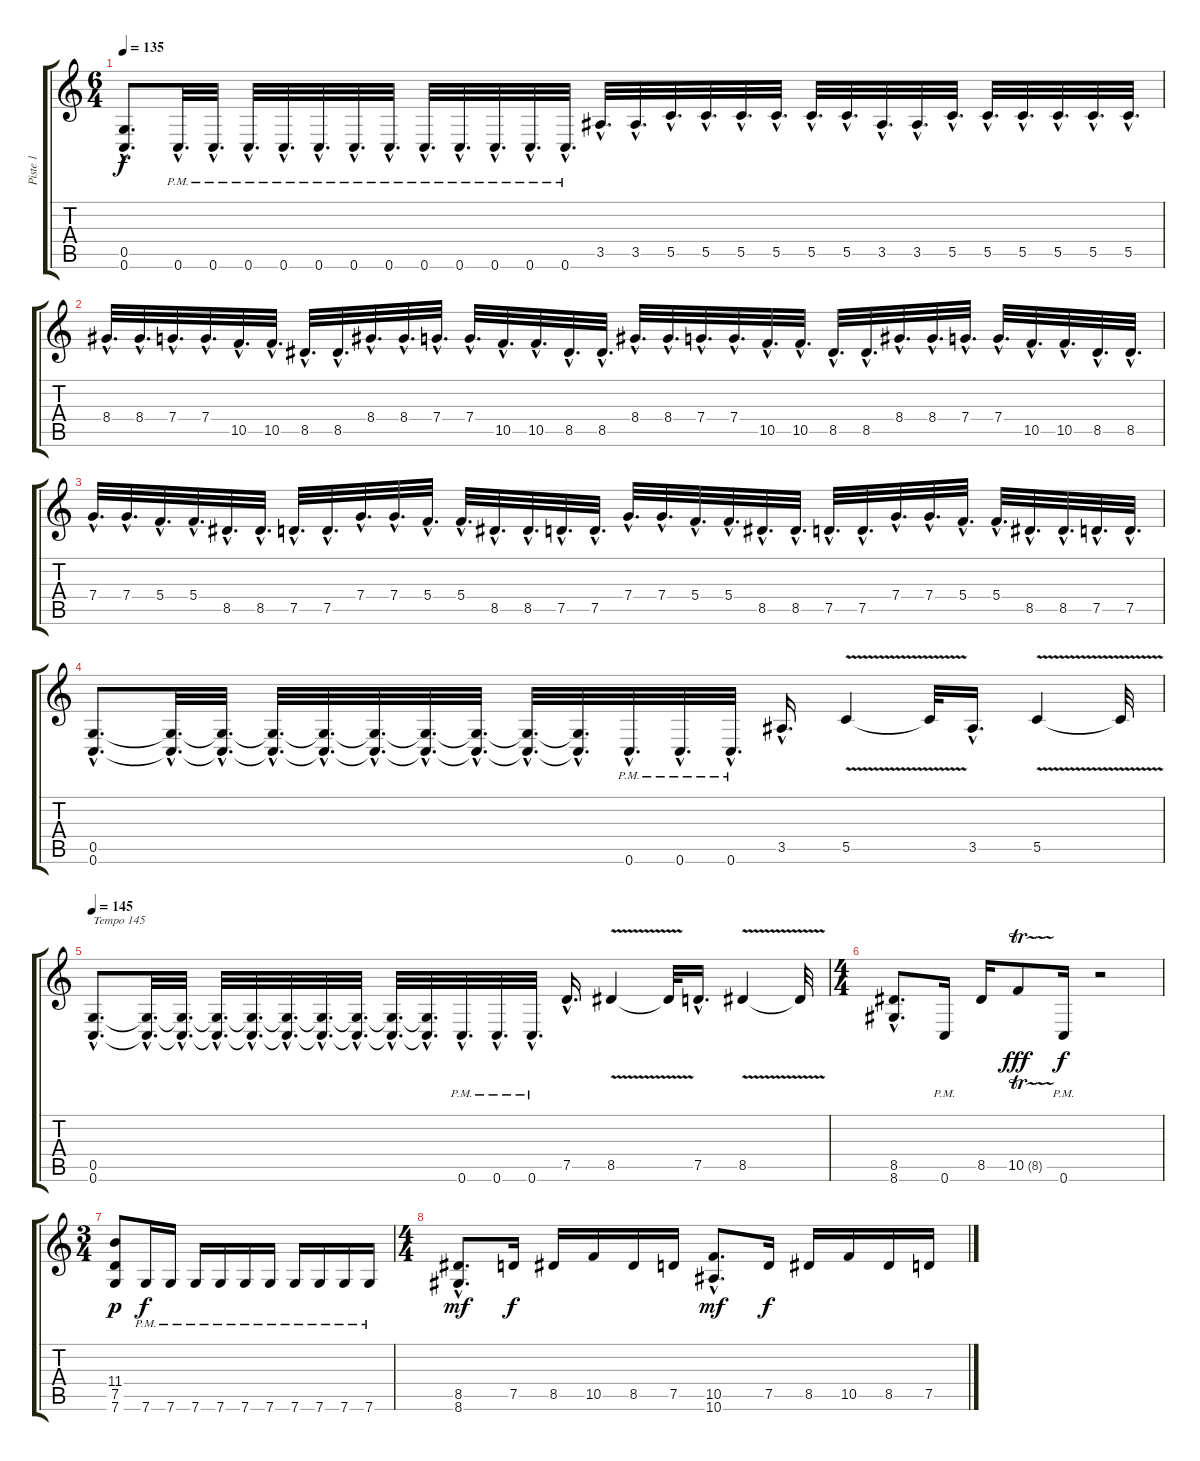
\track ("Piste 1" "Piste 1") {instrument distortionguitar}
\staff {score tabs}
\tuning (D4 A3 F3 C3 G2 C2) {hide}
\ts (6 4)
\tempo 135
\clef g2
\ks c
(0.5{hac} 0.6{hac}).8{d dy f} 0.6{hac pm}.32{d} 0.6{hac pm}.32{d} 0.6{hac pm}.32{d} 0.6{hac pm}.32{d} 0.6{hac pm}.32{d} 0.6{hac pm}.32{d} 0.6{hac pm}.32{d} 0.6{hac pm}.32{d} 0.6{hac pm}.32{d} 0.6{hac pm}.32{d} 0.6{hac pm}.32{d} 0.6{hac pm}.32{d} 3.5{hac}.32{d} 3.5{hac}.32{d} 5.5{hac}.32{d} 5.5{hac}.32{d} 5.5{hac}.32{d} 5.5{hac}.32{d} 5.5{hac}.32{d} 5.5{hac}.32{d} 3.5{hac}.32{d} 3.5{hac}.32{d} 5.5{hac}.32{d} 5.5{hac}.32{d} 5.5{hac}.32{d} 5.5{hac}.32{d} 5.5{hac}.32{d} 5.5{hac}.32{d} |
8.4{hac}.32{d} 8.4{hac}.32{d} 7.4{hac}.32{d} 7.4{hac}.32{d} 10.5{hac}.32{d} 10.5{hac}.32{d} 8.5{hac}.32{d} 8.5{hac}.32{d} 8.4{hac}.32{d} 8.4{hac}.32{d} 7.4{hac}.32{d} 7.4{hac}.32{d} 10.5{hac}.32{d} 10.5{hac}.32{d} 8.5{hac}.32{d} 8.5{hac}.32{d} 8.4{hac}.32{d} 8.4{hac}.32{d} 7.4{hac}.32{d} 7.4{hac}.32{d} 10.5{hac}.32{d} 10.5{hac}.32{d} 8.5{hac}.32{d} 8.5{hac}.32{d} 8.4{hac}.32{d} 8.4{hac}.32{d} 7.4{hac}.32{d} 7.4{hac}.32{d} 10.5{hac}.32{d} 10.5{hac}.32{d} 8.5{hac}.32{d} 8.5{hac}.32{d} |
7.4{hac}.32{d} 7.4{hac}.32{d} 5.4{hac}.32{d} 5.4{hac}.32{d} 8.5{hac}.32{d} 8.5{hac}.32{d} 7.5{hac}.32{d} 7.5{hac}.32{d} 7.4{hac}.32{d} 7.4{hac}.32{d} 5.4{hac}.32{d} 5.4{hac}.32{d} 8.5{hac}.32{d} 8.5{hac}.32{d} 7.5{hac}.32{d} 7.5{hac}.32{d} 7.4{hac}.32{d} 7.4{hac}.32{d} 5.4{hac}.32{d} 5.4{hac}.32{d} 8.5{hac}.32{d} 8.5{hac}.32{d} 7.5{hac}.32{d} 7.5{hac}.32{d} 7.4{hac}.32{d} 7.4{hac}.32{d} 5.4{hac}.32{d} 5.4{hac}.32{d} 8.5{hac}.32{d} 8.5{hac}.32{d} 7.5{hac}.32{d} 7.5{hac}.32{d} |
(0.5{hac} 0.6{hac}).8{d} (0.5{hac t} 0.6{hac t}).32{d} (0.5{hac t} 0.6{hac t}).32{d} (0.5{hac t} 0.6{hac t}).32{d} (0.5{hac t} 0.6{hac t}).32{d} (0.5{hac t} 0.6{hac t}).32{d} (0.5{hac t} 0.6{hac t}).32{d} (0.5{hac t} 0.6{hac t}).32{d} (0.5{hac t} 0.6{hac t}).32{d} (0.5{hac t} 0.6{hac t}).32{d} 0.6{hac pm}.32{d} 0.6{hac pm}.32{d} 0.6{hac pm}.32{d} 3.5{hac}.16{d} 5.5{v}.4 5.5{t}.32 3.5{hac}.16{d} 5.5{v}.4 5.5{t}.32 |
\tempo 145
(0.5{hac} 0.6{hac}).8{d txt "Tempo 145"} (0.5{hac t} 0.6{hac t}).32{d} (0.5{hac t} 0.6{hac t}).32{d} (0.5{hac t} 0.6{hac t}).32{d} (0.5{hac t} 0.6{hac t}).32{d} (0.5{hac t} 0.6{hac t}).32{d} (0.5{hac t} 0.6{hac t}).32{d} (0.5{hac t} 0.6{hac t}).32{d} (0.5{hac t} 0.6{hac t}).32{d} (0.5{hac t} 0.6{hac t}).32{d} 0.6{hac pm}.32{d} 0.6{hac pm}.32{d} 0.6{hac pm}.32{d} 7.5{hac}.16{d} 8.5{v}.4 8.5{t}.32 7.5{hac}.16{d} 8.5{v}.4 8.5{t}.32 |
\ts (4 4)
(8.5{hac} 8.6{hac}).8{d} 0.6{pm}.16 8.5.16 10.5{tr (8 16)}.8{dy fff} 0.6{pm}.16{dy f} r.2 |
\ts (3 4)
(11.4 7.5 7.6).8{dy p} 7.6{pm}.16{dy f} 7.6{pm}.16 7.6{pm}.16 7.6{pm}.16 7.6{pm}.16 7.6{pm}.16 7.6{pm}.16 7.6{pm}.16 7.6{pm}.16 7.6{pm}.16 |
\ts (4 4)
(8.5{hac} 8.6{hac}).8{d dy mf} 7.5.16{dy f} 8.5.16 10.5.16 8.5.16 7.5.16 (10.5{hac} 10.6{hac}).8{d dy mf} 7.5.16{dy f} 8.5.16 10.5.16 8.5.16 7.5.16
